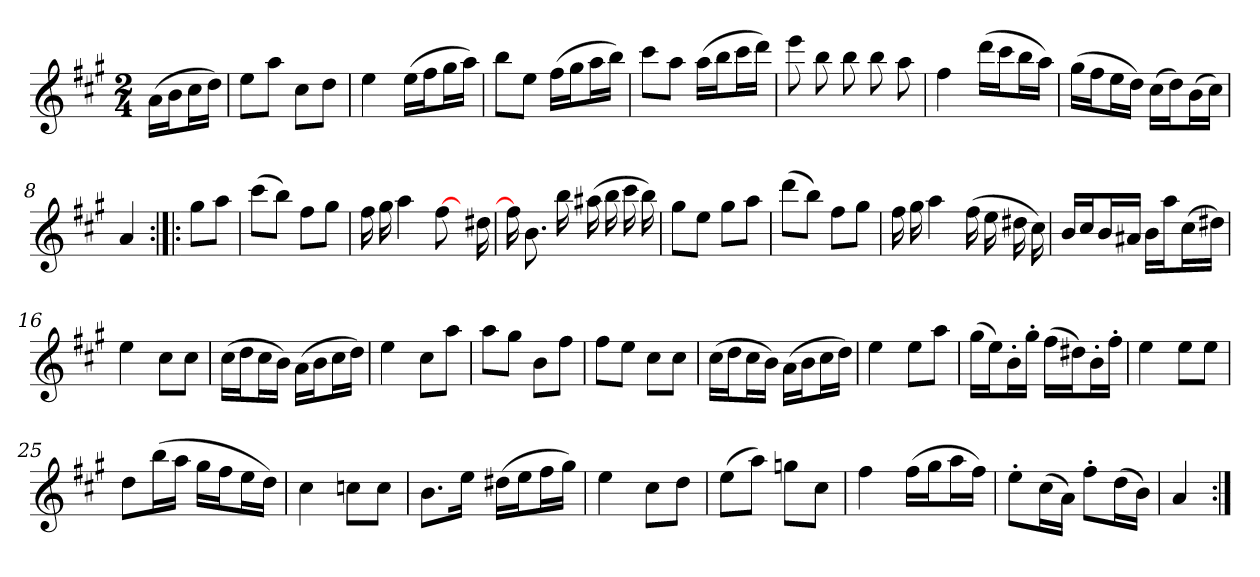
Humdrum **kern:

**kern
*part1
*staff1
*clefG2
*k[f#c#g#]
*A:
*M2/4
*MM120
=
(16a\LL
16b\J
16cc#\L
16dd\JJ)
=1
8ee\L
8aa\J
8cc#\L
8dd\J
=2
4ee
(16ee\LL
16ff#\J
16gg#\L
16aa\JJ)
=3
8bb\L
8ee\J
(16ff#\LL
16gg#\J
16aa\L
16bb\JJ)
=4
8ccc#\L
8aa\J
(16aa\LL
16bb\J
16ccc#\L
16ddd\JJ)
=5
8eee
8bb
8bb
8bb
8aa
=6
4ff#
(16ddd\LL
16ccc#\J
16bb\L
16aa\JJ)
=7
(16gg#\LL
16ff#\J
16ee\L
16dd\JJ)
(16cc#\LL
16dd\J)
(16b\L
16cc#\JJ)
=8
4a
=:|!|:
8gg#\L
8aa\J
=9
(8ccc#\L
8bb\J)
8ff#\L
8gg#\J
=10
16ff#
16gg#
4aa
[8ff#
16ryy
16dd#X
=11
16ff#]
8.b
16bb
(16aa#X
16bb
16ccc#
16bb)
=12
8gg#\L
8ee\J
8gg#\L
8aa\J
=13
(8ddd\L
8bb\J)
8ff#\L
8gg#\J
=14
16ff#
16gg#
4aa
(16ff#
16ee
16dd#X
16cc#)
=15
16b/LL
16cc#/J
16b/L
16a#X/JJ
16b\LL
16aa\J
(16cc#\L
16dd#X\JJ)
=16
4ee
8cc#\L
8cc#\J
=17
(16cc#\LL
16dd\J
16cc#\L
16b\JJ)
(16a\LL
16b\J
16cc#\L
16dd\JJ)
=18
4ee
8cc#\L
8aa\J
=19
8aa\L
8gg#\J
8b\L
8ff#\J
=20
8ff#\L
8ee\J
8cc#\L
8cc#\J
=21
(16cc#\LL
16dd\J
16cc#\L
16b\JJ)
(16a\LL
16b\J
16cc#\L
16dd\JJ)
=22
4ee
8ee\L
8aa\J
=23
(16gg#\LL
16ee\J)
16b'\L
16gg#'\JJ
(16ff#\LL
16dd#X\J)
16b'\L
16ff#'\JJ
=24
4ee
8ee\L
8ee\J
=25
8dd\L
(16bb\L
16aa\JJ
16gg#\LL
16ff#\J
16ee\L
16dd\JJ)
=26
4cc#
8ccn\L
8cc\J
=27
8.b\L
16ee\Jk
(16dd#X\LL
16ee\J
16ff#\L
16gg#\JJ)
=28
4ee
8cc#\L
8dd\J
=29
(8ee\L
8aa\J)
8ggn\L
8cc#\J
=30
4ff#
(16ff#\LL
16gg#\J
16aa\L
16ff#\JJ)
=31
8ee'\L
(16cc#\L
16a\JJ)
8ff#'\L
(16dd\L
16b\JJ)
=32
4a
=:|!
*-
